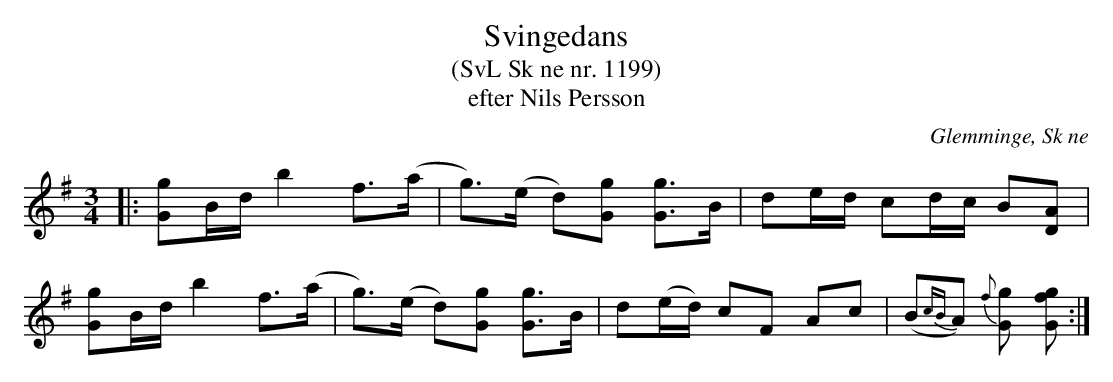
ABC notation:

X:1
T:Svingedans
T:(SvL Sk ne nr. 1199)
T:efter Nils Persson
O:Glemminge, Sk ne
M:3/4
L:1/8
Q:1/4=108
K:G
|: [gG]B/d/ b2 f>(a | g)>(e d)[gG] [gG]>B | de/d/ cd/c/ B[DA] |
[gG]B/d/ b2 f>(a | g)>(e d)[gG] [gG]>B | d(e/d/) cF Ac | (B{cB}A) {f}[gG] [{f}gG] :|
:|
|:  :|
